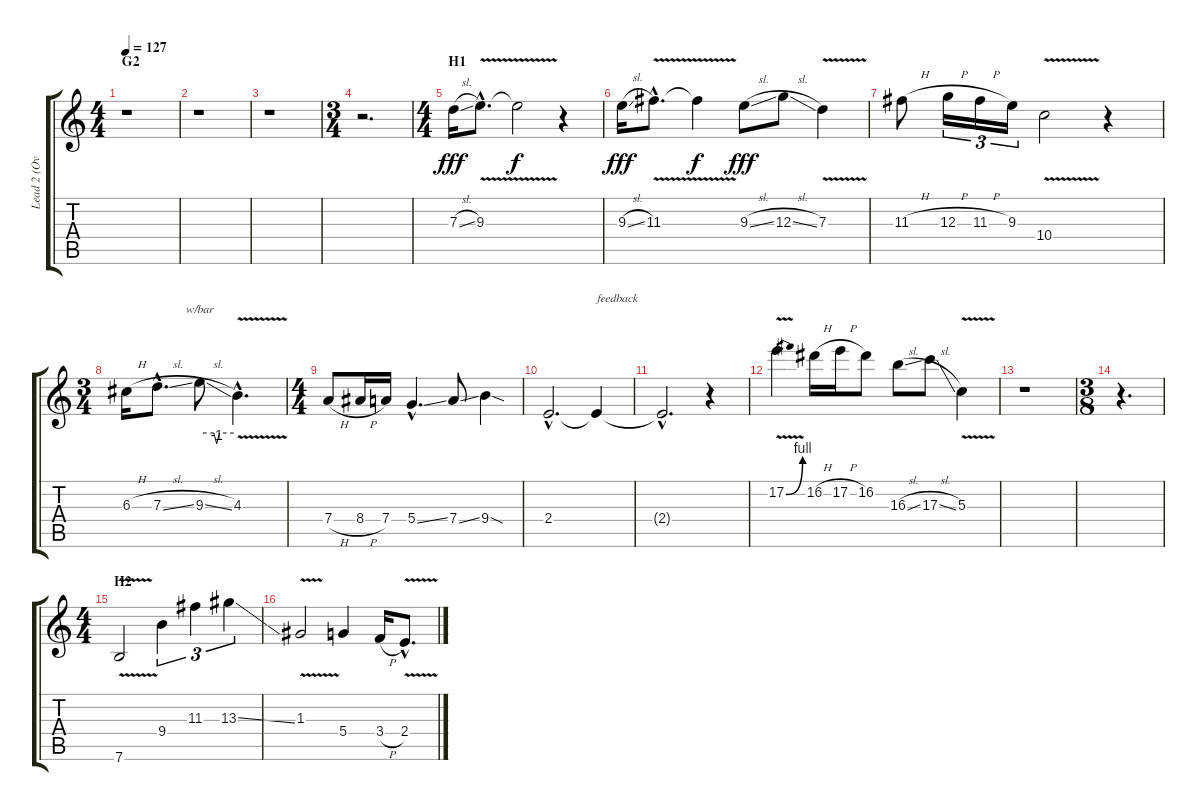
\track ("Lead 2 (Overdub)" "Lead 2 (Ov") {instrument distortionguitar}
\staff {score tabs}
\tuning (E4 B3 G3 D3 A2 E2) {hide}
\ts (4 4)
\section ("" "G2")
\tempo 127
\clef g2
\ks c
r.1{dy f} |
r.1 |
r.1 |
\ts (3 4)
r.2{d} |
\ts (4 4)
\section ("" "H1")
7.3{sl}.16{dy fff} 9.3{v hac}.8{d} 9.3{t}.2{dy f} r.4 |
9.3{sl}.16{dy fff} 11.3{v hac}.8{d} 11.3{t}.4{dy f} 9.3{sl}.8{dy fff} 12.3{sl}.8 7.3{v}.4 |
11.3{h}.8 12.3{h}.16{tu (3 2)} 11.3{h}.16{tu (3 2)} 9.3.16{tu (3 2)} 10.4{v}.2 r.4 |
\ts (3 4)
6.3{h}.16 7.3{sl hac}.8{d} 9.3{sl}.8{tbe (custom default 0 0 25 0 30 -4 35 0 60 0)} 4.3{v hac}.4{d} |
\ts (4 4)
7.4{h}.8 8.4{h}.16 7.4.16 5.4{ss hac}.4{d} 7.4{ss}.8 9.4{sod}.4 |
2.4{hac}.2{d} 2.4{t}.4{txt "feedback"} |
2.4{hac t}.2{d} r.4 |
17.2{be (bend 0 0 60 4) v}.4 16.2{h}.16 17.2{h}.16 16.2.8 16.3{sl}.8 17.3{sl}.8 5.3{v}.4 |
r.1 |
\ts (3 8)
r.4{d} |
\ts (4 4)
\section ("" "H2")
7.6{v}.2 9.4.4{tu (3 2)} 11.3.4{tu (3 2)} 13.3{ss}.4{tu (3 2)} |
1.3{v}.2 5.4.4 3.4{h}.16 2.4{v hac}.8{d}
